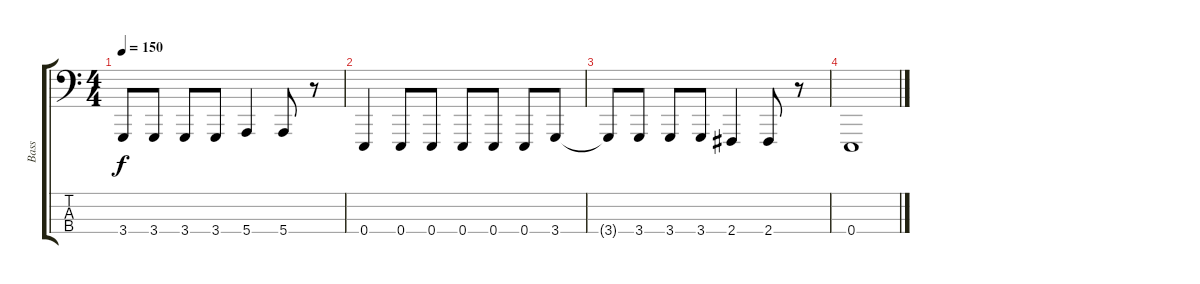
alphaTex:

\track ("Bass" "Bass") {instrument lead8bassandlead}
\staff {score tabs}
\tuning (G2 D2 A1 E1) {hide}
\ts (4 4)
\tempo 150
\clef f4
\ks c
3.4{t}.8{dy f} 3.4.8 3.4.8 3.4.8 5.4.4 5.4.8 r.8 |
0.4.4 0.4.8 0.4.8 0.4.8 0.4.8 0.4.8 3.4.8 |
3.4{t}.8 3.4.8 3.4.8 3.4.8 2.4.4 2.4.8 r.8 |
0.4.1
